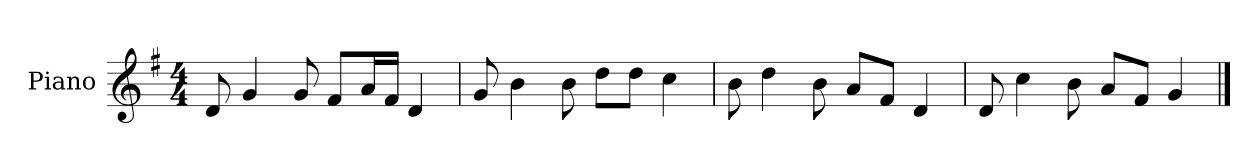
**kern
*part1
*staff1
*I"Piano
*I'P-no
*clefG2
*k[f#]
*M4/4
*MM90
=1
8d/
4g/
8g/
8f#/L
16a/L
16f#/JJ
4d/
=2
8g/
4b\
8b\
8dd\L
8dd\J
4cc\
=3
8b\
4dd\
8b\
8a/L
8f#/J
4d/
=4
8d/
4cc\
8b\
8a/L
8f#/J
4g/
==
*-
